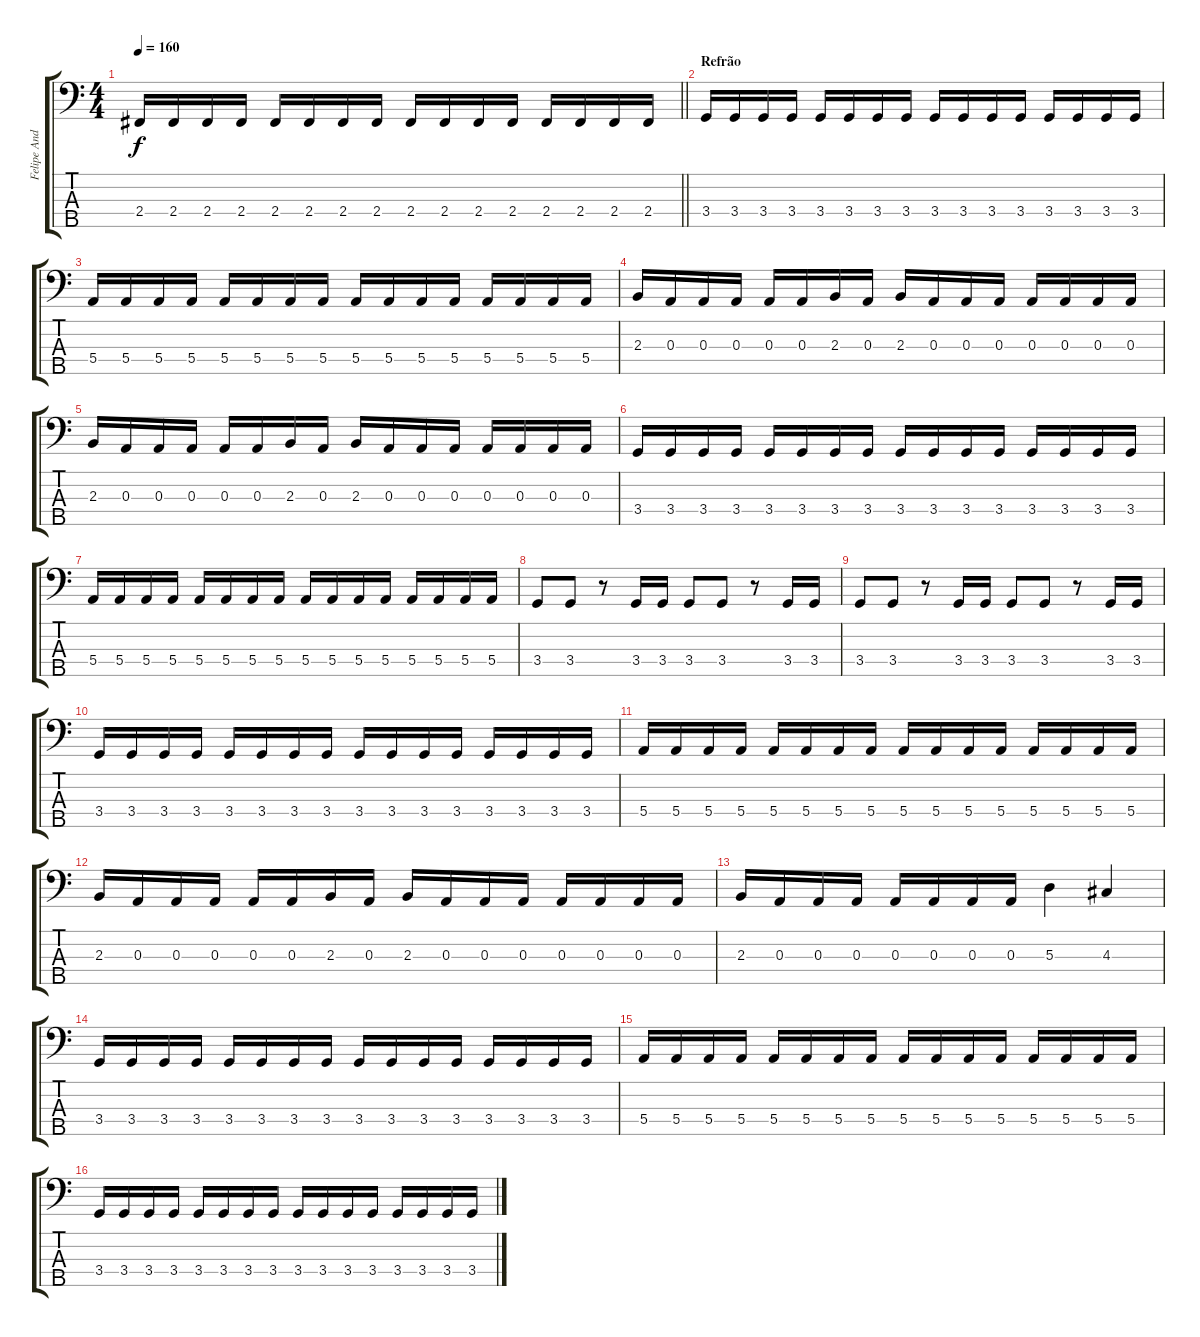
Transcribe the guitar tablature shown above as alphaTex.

\track ("Felipe Andreoli" "Felipe And") {instrument electricbassfinger}
\staff {score tabs}
\tuning (G2 D2 A1 E1 B0) {hide}
\ts (4 4)
\tempo 160
\clef f4
\barLineRight lightlight
\ks c
2.4.16{dy f} 2.4.16 2.4.16 2.4.16 2.4.16 2.4.16 2.4.16 2.4.16 2.4.16 2.4.16 2.4.16 2.4.16 2.4.16 2.4.16 2.4.16 2.4.16 |
\section ("" "Refrão")
3.4.16 3.4.16 3.4.16 3.4.16 3.4.16 3.4.16 3.4.16 3.4.16 3.4.16 3.4.16 3.4.16 3.4.16 3.4.16 3.4.16 3.4.16 3.4.16 |
5.4.16 5.4.16 5.4.16 5.4.16 5.4.16 5.4.16 5.4.16 5.4.16 5.4.16 5.4.16 5.4.16 5.4.16 5.4.16 5.4.16 5.4.16 5.4.16 |
2.3.16 0.3.16 0.3.16 0.3.16 0.3.16 0.3.16 2.3.16 0.3.16 2.3.16 0.3.16 0.3.16 0.3.16 0.3.16 0.3.16 0.3.16 0.3.16 |
2.3.16 0.3.16 0.3.16 0.3.16 0.3.16 0.3.16 2.3.16 0.3.16 2.3.16 0.3.16 0.3.16 0.3.16 0.3.16 0.3.16 0.3.16 0.3.16 |
3.4.16 3.4.16 3.4.16 3.4.16 3.4.16 3.4.16 3.4.16 3.4.16 3.4.16 3.4.16 3.4.16 3.4.16 3.4.16 3.4.16 3.4.16 3.4.16 |
5.4.16 5.4.16 5.4.16 5.4.16 5.4.16 5.4.16 5.4.16 5.4.16 5.4.16 5.4.16 5.4.16 5.4.16 5.4.16 5.4.16 5.4.16 5.4.16 |
3.4.8 3.4.8 r.8 3.4.16 3.4.16 3.4.8 3.4.8 r.8 3.4.16 3.4.16 |
3.4.8 3.4.8 r.8 3.4.16 3.4.16 3.4.8 3.4.8 r.8 3.4.16 3.4.16 |
3.4.16 3.4.16 3.4.16 3.4.16 3.4.16 3.4.16 3.4.16 3.4.16 3.4.16 3.4.16 3.4.16 3.4.16 3.4.16 3.4.16 3.4.16 3.4.16 |
5.4.16 5.4.16 5.4.16 5.4.16 5.4.16 5.4.16 5.4.16 5.4.16 5.4.16 5.4.16 5.4.16 5.4.16 5.4.16 5.4.16 5.4.16 5.4.16 |
2.3.16 0.3.16 0.3.16 0.3.16 0.3.16 0.3.16 2.3.16 0.3.16 2.3.16 0.3.16 0.3.16 0.3.16 0.3.16 0.3.16 0.3.16 0.3.16 |
2.3.16 0.3.16 0.3.16 0.3.16 0.3.16 0.3.16 0.3.16 0.3.16 5.3.4 4.3.4 |
3.4.16 3.4.16 3.4.16 3.4.16 3.4.16 3.4.16 3.4.16 3.4.16 3.4.16 3.4.16 3.4.16 3.4.16 3.4.16 3.4.16 3.4.16 3.4.16 |
5.4.16 5.4.16 5.4.16 5.4.16 5.4.16 5.4.16 5.4.16 5.4.16 5.4.16 5.4.16 5.4.16 5.4.16 5.4.16 5.4.16 5.4.16 5.4.16 |
3.4.16 3.4.16 3.4.16 3.4.16 3.4.16 3.4.16 3.4.16 3.4.16 3.4.16 3.4.16 3.4.16 3.4.16 3.4.16 3.4.16 3.4.16 3.4.16
